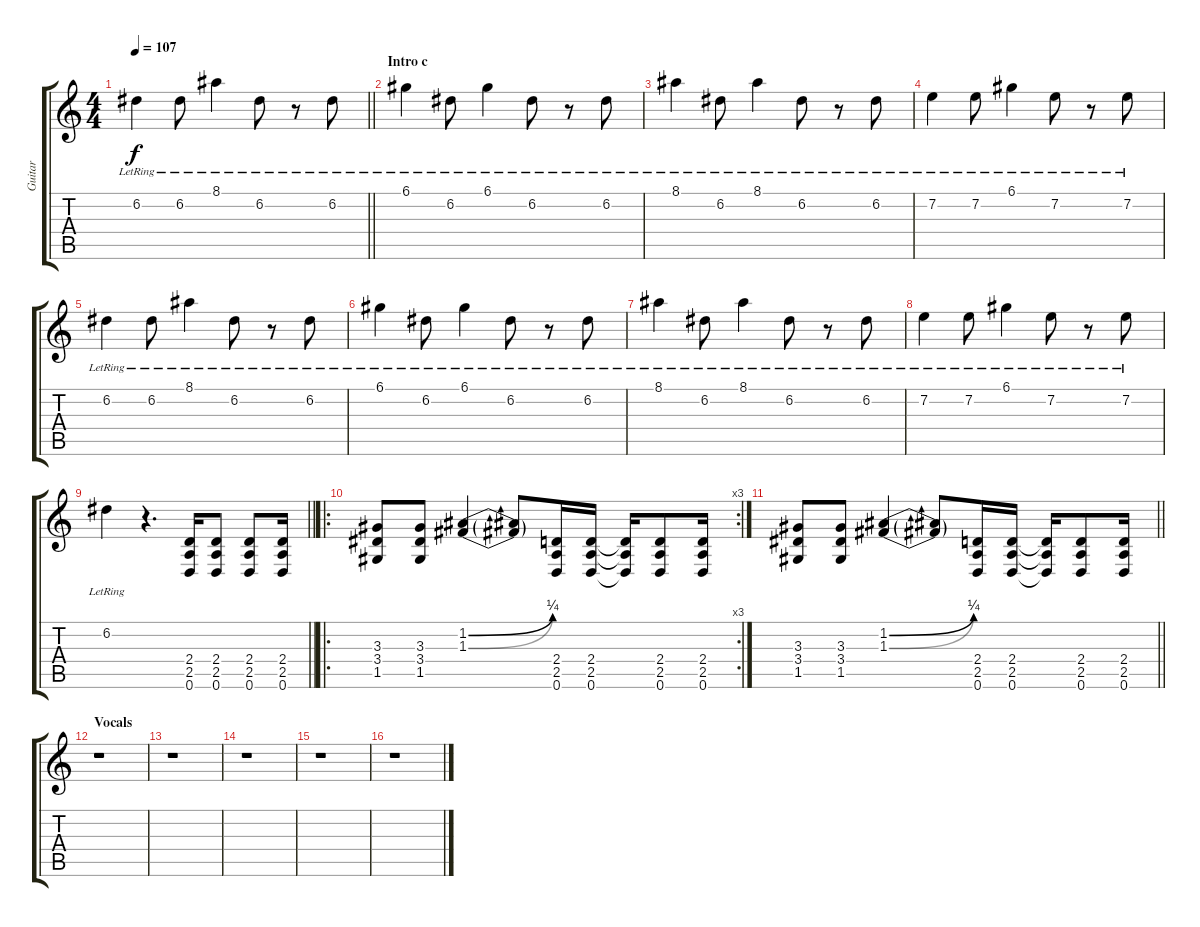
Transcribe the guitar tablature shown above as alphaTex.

\track ("Guitar " "Guitar ") {instrument electricguitarjazz}
\staff {score tabs}
\tuning (D4 A3 F3 C3 G2 D2) {hide}
\ts (4 4)
\tempo 107
\clef g2
\barLineRight lightlight
\ks c
6.2{lr}.4{dy f} 6.2{lr}.8 8.1{lr}.4 6.2{lr}.8 r.8 6.2{lr}.8 |
\section ("" "Intro c")
6.1{lr}.4 6.2{lr}.8 6.1{lr}.4 6.2{lr}.8 r.8 6.2{lr}.8 |
8.1{lr}.4 6.2{lr}.8 8.1{lr}.4 6.2{lr}.8 r.8 6.2{lr}.8 |
7.2{lr}.4 7.2{lr}.8 6.1{lr}.4 7.2{lr}.8 r.8 7.2{lr}.8 |
6.2{lr}.4 6.2{lr}.8 8.1{lr}.4 6.2{lr}.8 r.8 6.2{lr}.8 |
6.1{lr}.4 6.2{lr}.8 6.1{lr}.4 6.2{lr}.8 r.8 6.2{lr}.8 |
8.1{lr}.4 6.2{lr}.8 8.1{lr}.4 6.2{lr}.8 r.8 6.2{lr}.8 |
7.2{lr}.4 7.2{lr}.8 6.1{lr}.4 7.2{lr}.8 r.8 7.2{lr}.8 |
\barLineRight lightlight
6.2{lr}.4 r.4{d} (2.4 2.5 0.6).16{instrument distortionguitar} (2.4 2.5 0.6).8 (2.4 2.5 0.6).8 (2.4 2.5 0.6).16 |
\ro
\rc 3
\section ("" "")
(3.3 3.4 1.5).8 (3.3 3.4 1.5).8 (1.2{be (bend 0 0 60 1)} 1.3{be (bend 0 0 60 1)}).4 (1.2{t} 1.3{t}).8 (2.4 2.5 0.6).16 (2.4 2.5 0.6).16 (2.4{t} 2.5{t} 0.6{t}).16 (2.4 2.5 0.6).8 (2.4 2.5 0.6).16 |
\barLineRight lightlight
(3.3 3.4 1.5).8 (3.3 3.4 1.5).8 (1.2{be (bend 0 0 60 1)} 1.3{be (bend 0 0 60 1)}).4 (1.2{t} 1.3{t}).8 (2.4 2.5 0.6).16 (2.4 2.5 0.6).16 (2.4{t} 2.5{t} 0.6{t}).16 (2.4 2.5 0.6).8 (2.4 2.5 0.6).16 |
\section ("" "Vocals")
r.1 |
r.1 |
r.1 |
r.1 |
r.1
